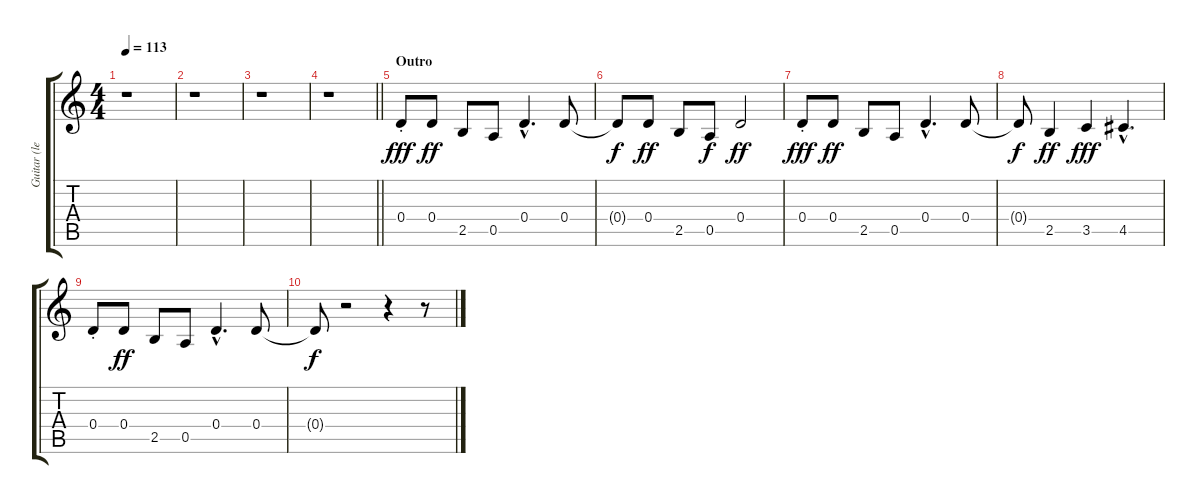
\track ("Guitar (lead)" "Guitar (le") {instrument electricguitarjazz}
\staff {score tabs}
\tuning (E4 B3 G3 D3 A2 E2) {hide}
\ts (4 4)
\tempo 113
\clef g2
\ks c
r.1{dy fff} |
r.1 |
r.1 |
\barLineRight lightlight
r.1 |
\section ("" "Outro")
0.4{st}.8 0.4.8{dy ff} 2.5.8 0.5.8 0.4{hac}.4{d} 0.4.8 |
0.4{t}.8{dy f} 0.4.8{dy ff} 2.5.8 0.5.8{dy f} 0.4.2{dy ff} |
0.4{st}.8{dy fff} 0.4.8{dy ff} 2.5.8 0.5.8 0.4{hac}.4{d} 0.4.8 |
0.4{t}.8{dy f} 2.5.4{dy ff} 3.5.4{dy fff} 4.5{hac}.4{d} |
0.4{st}.8 0.4.8{dy ff} 2.5.8 0.5.8 0.4{hac}.4{d} 0.4.8 |
0.4{t}.8{dy f} r.2 r.4 r.8
